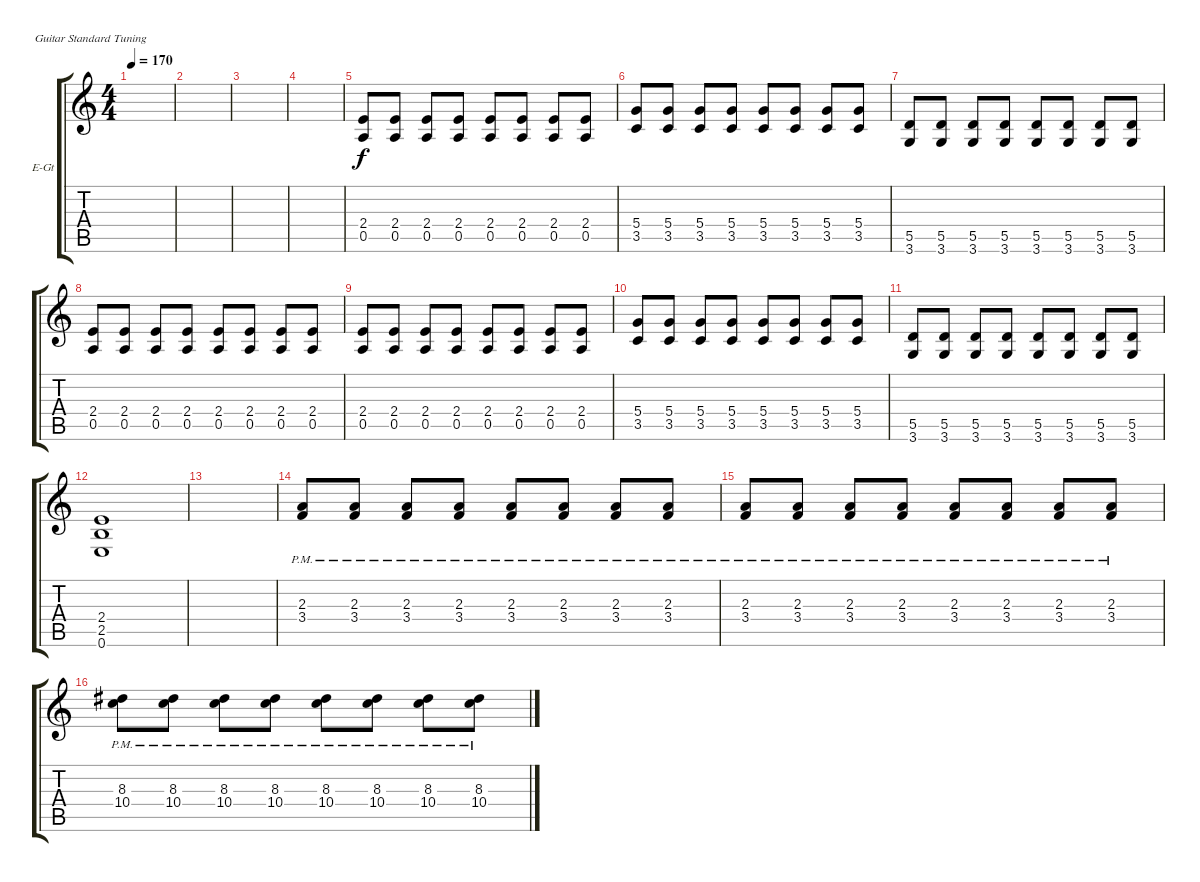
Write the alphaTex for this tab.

\defaultSystemsLayout 4
\bracketExtendMode groupsimilarinstruments
\firstSystemTrackNameOrientation horizontal
\otherSystemsTrackNameOrientation horizontal
\track ("Electric Guitar" "E-Gt") {instrument distortionguitar}
\staff {score tabs}
\tuning (E4 B3 G3 D3 A2 E2)
\ts (4 4)
\tempo 170
\clef g2
\ks c
|
|
|
|
(2.4 0.5).8 (2.4 0.5).8 (2.4 0.5).8 (2.4 0.5).8 (2.4 0.5).8 (2.4 0.5).8 (2.4 0.5).8 (2.4 0.5).8 |
(3.5 5.4).8 (3.5 5.4).8 (3.5 5.4).8 (3.5 5.4).8 (3.5 5.4).8 (3.5 5.4).8 (3.5 5.4).8 (3.5 5.4).8 |
(3.6 5.5).8 (3.6 5.5).8 (3.6 5.5).8 (3.6 5.5).8 (3.6 5.5).8 (3.6 5.5).8 (3.6 5.5).8 (3.6 5.5).8 |
(2.4 0.5).8 (2.4 0.5).8 (2.4 0.5).8 (2.4 0.5).8 (2.4 0.5).8 (2.4 0.5).8 (2.4 0.5).8 (2.4 0.5).8 |
(2.4 0.5).8 (2.4 0.5).8 (2.4 0.5).8 (2.4 0.5).8 (2.4 0.5).8 (2.4 0.5).8 (2.4 0.5).8 (2.4 0.5).8 |
(3.5 5.4).8 (3.5 5.4).8 (3.5 5.4).8 (3.5 5.4).8 (3.5 5.4).8 (3.5 5.4).8 (3.5 5.4).8 (3.5 5.4).8 |
(3.6 5.5).8 (3.6 5.5).8 (3.6 5.5).8 (3.6 5.5).8 (3.6 5.5).8 (3.6 5.5).8 (3.6 5.5).8 (3.6 5.5).8 |
(2.4 2.5 0.6).1 |
|
(3.4{pm} 2.3{pm}).8 (3.4{pm} 2.3{pm}).8 (3.4{pm} 2.3{pm}).8 (3.4{pm} 2.3{pm}).8 (3.4{pm} 2.3{pm}).8 (3.4{pm} 2.3{pm}).8 (3.4{pm} 2.3{pm}).8 (3.4{pm} 2.3{pm}).8 |
(3.4{pm} 2.3{pm}).8 (3.4{pm} 2.3{pm}).8 (3.4{pm} 2.3{pm}).8 (3.4{pm} 2.3{pm}).8 (3.4{pm} 2.3{pm}).8 (3.4{pm} 2.3{pm}).8 (3.4{pm} 2.3{pm}).8 (3.4{pm} 2.3{pm}).8 |
(10.4{pm} 8.3{pm}).8 (10.4{pm} 8.3{pm}).8 (10.4{pm} 8.3{pm}).8 (10.4{pm} 8.3{pm}).8 (10.4{pm} 8.3{pm}).8 (10.4{pm} 8.3{pm}).8 (10.4{pm} 8.3{pm}).8 (10.4{pm} 8.3{pm}).8
